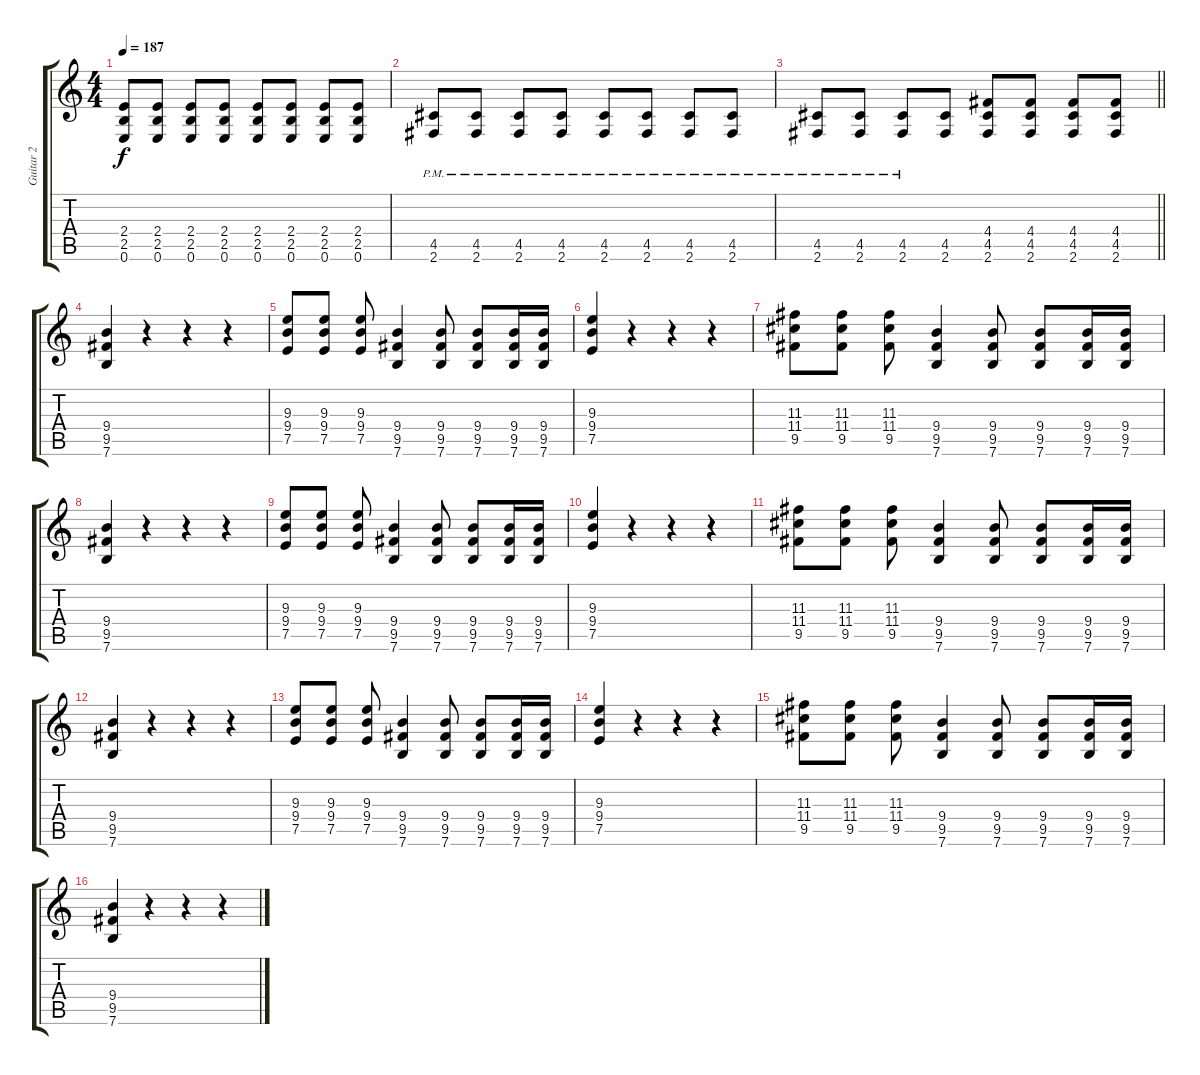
\track ("Guitar 2" "Guitar 2") {instrument overdrivenguitar}
\staff {score tabs}
\tuning (E4 B3 G3 D3 A2 E2) {hide}
\ts (4 4)
\tempo 187
\clef g2
\ks c
(2.4{t} 2.5{t} 0.6{t}).8{dy f} (2.4 2.5 0.6).8 (2.4 2.5 0.6).8 (2.4 2.5 0.6).8 (2.4 2.5 0.6).8 (2.4 2.5 0.6).8 (2.4 2.5 0.6).8 (2.4 2.5 0.6).8 |
(4.5{pm} 2.6{pm}).8 (4.5{pm} 2.6{pm}).8 (4.5{pm} 2.6{pm}).8 (4.5{pm} 2.6{pm}).8 (4.5{pm} 2.6{pm}).8 (4.5{pm} 2.6{pm}).8 (4.5{pm} 2.6{pm}).8 (4.5{pm} 2.6{pm}).8 |
\barLineRight lightlight
(4.5{pm} 2.6{pm}).8 (4.5{pm} 2.6{pm}).8 (4.5{pm} 2.6{pm}).8 (4.5 2.6).8 (4.4 4.5 2.6).8 (4.4 4.5 2.6).8 (4.4 4.5 2.6).8 (4.4 4.5 2.6).8 |
(9.4 9.5 7.6).4{balance 5 instrument electricguitarclean} r.4 r.4 r.4 |
(9.3 9.4 7.5).8 (9.3 9.4 7.5).8 (9.3 9.4 7.5).8 (9.4 9.5 7.6).4 (9.4 9.5 7.6).8 (9.4 9.5 7.6).8 (9.4 9.5 7.6).16 (9.4 9.5 7.6).16 |
(9.3 9.4 7.5).4 r.4 r.4 r.4 |
(11.3 11.4 9.5).8 (11.3 11.4 9.5).8 (11.3 11.4 9.5).8 (9.4 9.5 7.6).4 (9.4 9.5 7.6).8 (9.4 9.5 7.6).8 (9.4 9.5 7.6).16 (9.4 9.5 7.6).16 |
(9.4 9.5 7.6).4{balance 5 instrument electricguitarclean} r.4 r.4 r.4 |
(9.3 9.4 7.5).8 (9.3 9.4 7.5).8 (9.3 9.4 7.5).8 (9.4 9.5 7.6).4 (9.4 9.5 7.6).8 (9.4 9.5 7.6).8 (9.4 9.5 7.6).16 (9.4 9.5 7.6).16 |
(9.3 9.4 7.5).4 r.4 r.4 r.4 |
(11.3 11.4 9.5).8 (11.3 11.4 9.5).8 (11.3 11.4 9.5).8 (9.4 9.5 7.6).4 (9.4 9.5 7.6).8 (9.4 9.5 7.6).8 (9.4 9.5 7.6).16 (9.4 9.5 7.6).16 |
(9.4 9.5 7.6).4{balance 5 instrument electricguitarclean} r.4 r.4 r.4 |
(9.3 9.4 7.5).8 (9.3 9.4 7.5).8 (9.3 9.4 7.5).8 (9.4 9.5 7.6).4 (9.4 9.5 7.6).8 (9.4 9.5 7.6).8 (9.4 9.5 7.6).16 (9.4 9.5 7.6).16 |
(9.3 9.4 7.5).4 r.4 r.4 r.4 |
(11.3 11.4 9.5).8 (11.3 11.4 9.5).8 (11.3 11.4 9.5).8 (9.4 9.5 7.6).4 (9.4 9.5 7.6).8 (9.4 9.5 7.6).8 (9.4 9.5 7.6).16 (9.4 9.5 7.6).16 |
(9.4 9.5 7.6).4{balance 5 instrument electricguitarclean} r.4 r.4 r.4
